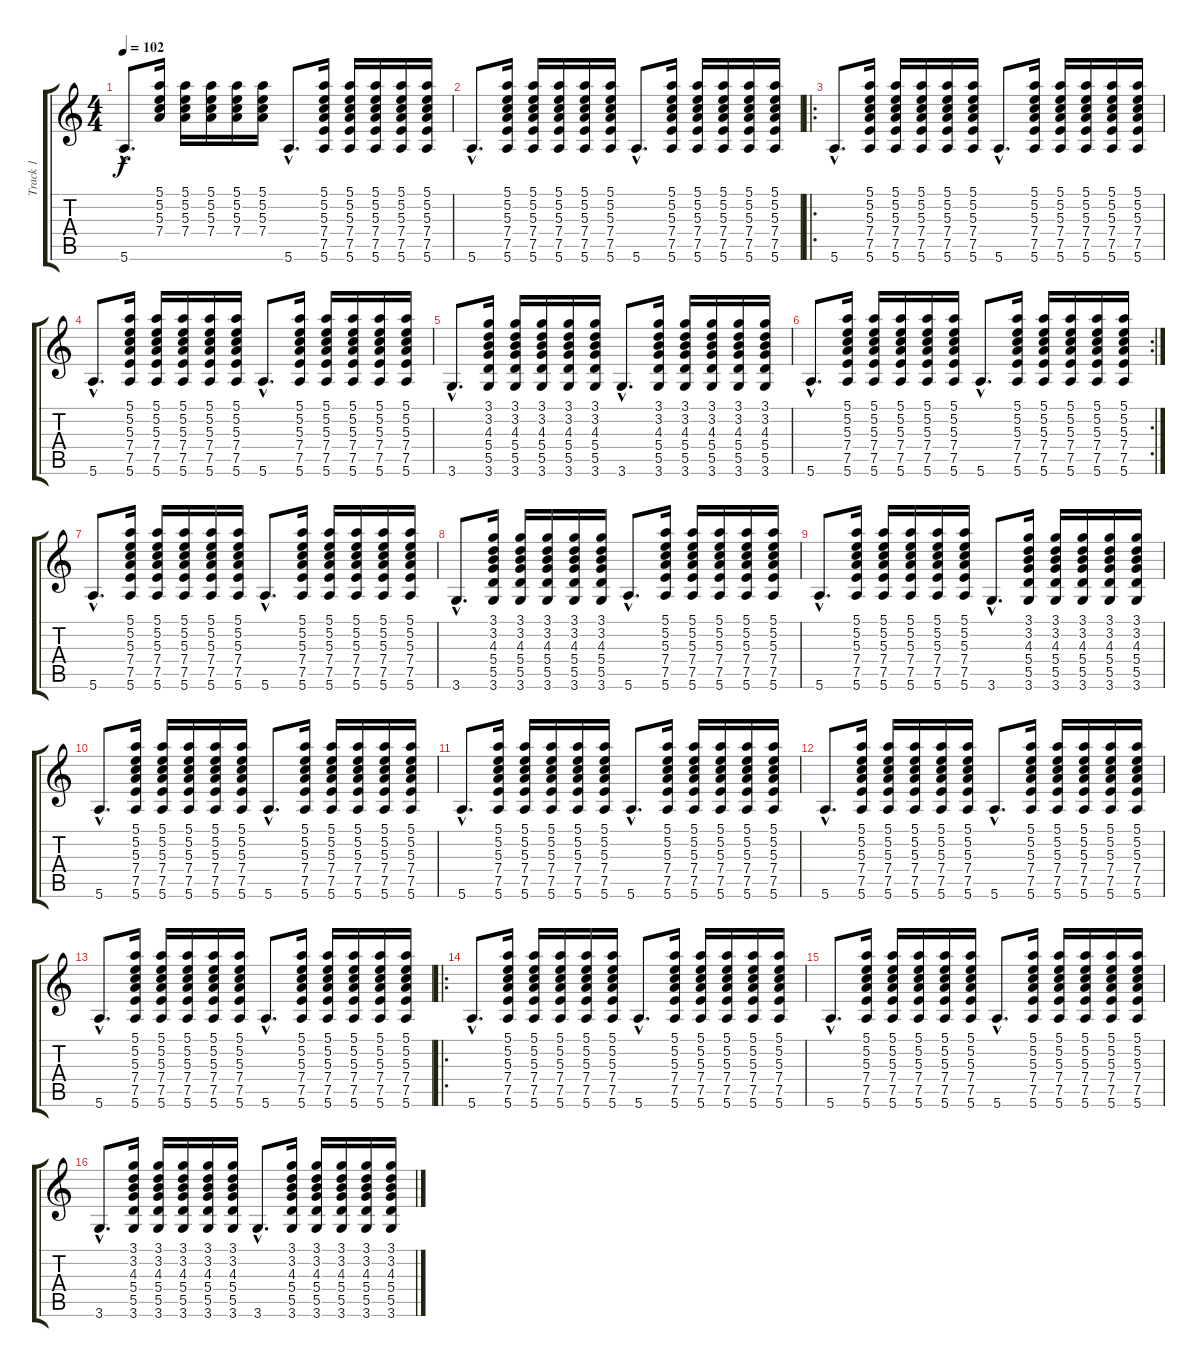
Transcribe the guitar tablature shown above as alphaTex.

\track ("Track 1" "Track 1") {instrument acousticguitarsteel}
\staff {score tabs}
\tuning (E4 B3 G3 D3 A2 E2) {hide}
\ts (4 4)
\tempo 102
\clef g2
\ks c
5.6{hac}.8{d dy f instrument acousticguitarsteel} (5.1 5.2 5.3 7.4).16 (5.1 5.2 5.3 7.4).16 (5.1 5.2 5.3 7.4).16 (5.1 5.2 5.3 7.4).16 (5.1 5.2 5.3 7.4).16 5.6{hac}.8{d} (5.1 5.2 5.3 7.4 7.5 5.6).16 (5.1 5.2 5.3 7.4 7.5 5.6).16 (5.1 5.2 5.3 7.4 7.5 5.6).16 (5.1 5.2 5.3 7.4 7.5 5.6).16 (5.1 5.2 5.3 7.4 7.5 5.6).16 |
5.6{hac}.8{d} (5.1 5.2 5.3 7.4 7.5 5.6).16 (5.1 5.2 5.3 7.4 7.5 5.6).16 (5.1 5.2 5.3 7.4 7.5 5.6).16 (5.1 5.2 5.3 7.4 7.5 5.6).16 (5.1 5.2 5.3 7.4 7.5 5.6).16 5.6{hac}.8{d} (5.1 5.2 5.3 7.4 7.5 5.6).16 (5.1 5.2 5.3 7.4 7.5 5.6).16 (5.1 5.2 5.3 7.4 7.5 5.6).16 (5.1 5.2 5.3 7.4 7.5 5.6).16 (5.1 5.2 5.3 7.4 7.5 5.6).16 |
\ro
5.6{hac}.8{d} (5.1 5.2 5.3 7.4 7.5 5.6).16 (5.1 5.2 5.3 7.4 7.5 5.6).16 (5.1 5.2 5.3 7.4 7.5 5.6).16 (5.1 5.2 5.3 7.4 7.5 5.6).16 (5.1 5.2 5.3 7.4 7.5 5.6).16 5.6{hac}.8{d} (5.1 5.2 5.3 7.4 7.5 5.6).16 (5.1 5.2 5.3 7.4 7.5 5.6).16 (5.1 5.2 5.3 7.4 7.5 5.6).16 (5.1 5.2 5.3 7.4 7.5 5.6).16 (5.1 5.2 5.3 7.4 7.5 5.6).16 |
5.6{hac}.8{d} (5.1 5.2 5.3 7.4 7.5 5.6).16 (5.1 5.2 5.3 7.4 7.5 5.6).16 (5.1 5.2 5.3 7.4 7.5 5.6).16 (5.1 5.2 5.3 7.4 7.5 5.6).16 (5.1 5.2 5.3 7.4 7.5 5.6).16 5.6{hac}.8{d} (5.1 5.2 5.3 7.4 7.5 5.6).16 (5.1 5.2 5.3 7.4 7.5 5.6).16 (5.1 5.2 5.3 7.4 7.5 5.6).16 (5.1 5.2 5.3 7.4 7.5 5.6).16 (5.1 5.2 5.3 7.4 7.5 5.6).16 |
3.6{hac}.8{d} (3.1 3.2 4.3 5.4 5.5 3.6).16 (3.1 3.2 4.3 5.4 5.5 3.6).16 (3.1 3.2 4.3 5.4 5.5 3.6).16 (3.1 3.2 4.3 5.4 5.5 3.6).16 (3.1 3.2 4.3 5.4 5.5 3.6).16 3.6{hac}.8{d} (3.1 3.2 4.3 5.4 5.5 3.6).16 (3.1 3.2 4.3 5.4 5.5 3.6).16 (3.1 3.2 4.3 5.4 5.5 3.6).16 (3.1 3.2 4.3 5.4 5.5 3.6).16 (3.1 3.2 4.3 5.4 5.5 3.6).16 |
\rc 2
5.6{hac}.8{d} (5.1 5.2 5.3 7.4 7.5 5.6).16 (5.1 5.2 5.3 7.4 7.5 5.6).16 (5.1 5.2 5.3 7.4 7.5 5.6).16 (5.1 5.2 5.3 7.4 7.5 5.6).16 (5.1 5.2 5.3 7.4 7.5 5.6).16 5.6{hac}.8{d} (5.1 5.2 5.3 7.4 7.5 5.6).16 (5.1 5.2 5.3 7.4 7.5 5.6).16 (5.1 5.2 5.3 7.4 7.5 5.6).16 (5.1 5.2 5.3 7.4 7.5 5.6).16 (5.1 5.2 5.3 7.4 7.5 5.6).16 |
5.6{hac}.8{d} (5.1 5.2 5.3 7.4 7.5 5.6).16 (5.1 5.2 5.3 7.4 7.5 5.6).16 (5.1 5.2 5.3 7.4 7.5 5.6).16 (5.1 5.2 5.3 7.4 7.5 5.6).16 (5.1 5.2 5.3 7.4 7.5 5.6).16 5.6{hac}.8{d} (5.1 5.2 5.3 7.4 7.5 5.6).16 (5.1 5.2 5.3 7.4 7.5 5.6).16 (5.1 5.2 5.3 7.4 7.5 5.6).16 (5.1 5.2 5.3 7.4 7.5 5.6).16 (5.1 5.2 5.3 7.4 7.5 5.6).16 |
3.6{hac}.8{d} (3.1 3.2 4.3 5.4 5.5 3.6).16 (3.1 3.2 4.3 5.4 5.5 3.6).16 (3.1 3.2 4.3 5.4 5.5 3.6).16 (3.1 3.2 4.3 5.4 5.5 3.6).16 (3.1 3.2 4.3 5.4 5.5 3.6).16 5.6{hac}.8{d} (5.1 5.2 5.3 7.4 7.5 5.6).16 (5.1 5.2 5.3 7.4 7.5 5.6).16 (5.1 5.2 5.3 7.4 7.5 5.6).16 (5.1 5.2 5.3 7.4 7.5 5.6).16 (5.1 5.2 5.3 7.4 7.5 5.6).16 |
5.6{hac}.8{d} (5.1 5.2 5.3 7.4 7.5 5.6).16 (5.1 5.2 5.3 7.4 7.5 5.6).16 (5.1 5.2 5.3 7.4 7.5 5.6).16 (5.1 5.2 5.3 7.4 7.5 5.6).16 (5.1 5.2 5.3 7.4 7.5 5.6).16 3.6{hac}.8{d} (3.1 3.2 4.3 5.4 5.5 3.6).16 (3.1 3.2 4.3 5.4 5.5 3.6).16 (3.1 3.2 4.3 5.4 5.5 3.6).16 (3.1 3.2 4.3 5.4 5.5 3.6).16 (3.1 3.2 4.3 5.4 5.5 3.6).16 |
5.6{hac}.8{d} (5.1 5.2 5.3 7.4 7.5 5.6).16 (5.1 5.2 5.3 7.4 7.5 5.6).16 (5.1 5.2 5.3 7.4 7.5 5.6).16 (5.1 5.2 5.3 7.4 7.5 5.6).16 (5.1 5.2 5.3 7.4 7.5 5.6).16 5.6{hac}.8{d} (5.1 5.2 5.3 7.4 7.5 5.6).16 (5.1 5.2 5.3 7.4 7.5 5.6).16 (5.1 5.2 5.3 7.4 7.5 5.6).16 (5.1 5.2 5.3 7.4 7.5 5.6).16 (5.1 5.2 5.3 7.4 7.5 5.6).16 |
5.6{hac}.8{d} (5.1 5.2 5.3 7.4 7.5 5.6).16 (5.1 5.2 5.3 7.4 7.5 5.6).16 (5.1 5.2 5.3 7.4 7.5 5.6).16 (5.1 5.2 5.3 7.4 7.5 5.6).16 (5.1 5.2 5.3 7.4 7.5 5.6).16 5.6{hac}.8{d} (5.1 5.2 5.3 7.4 7.5 5.6).16 (5.1 5.2 5.3 7.4 7.5 5.6).16 (5.1 5.2 5.3 7.4 7.5 5.6).16 (5.1 5.2 5.3 7.4 7.5 5.6).16 (5.1 5.2 5.3 7.4 7.5 5.6).16 |
5.6{hac}.8{d} (5.1 5.2 5.3 7.4 7.5 5.6).16 (5.1 5.2 5.3 7.4 7.5 5.6).16 (5.1 5.2 5.3 7.4 7.5 5.6).16 (5.1 5.2 5.3 7.4 7.5 5.6).16 (5.1 5.2 5.3 7.4 7.5 5.6).16 5.6{hac}.8{d} (5.1 5.2 5.3 7.4 7.5 5.6).16 (5.1 5.2 5.3 7.4 7.5 5.6).16 (5.1 5.2 5.3 7.4 7.5 5.6).16 (5.1 5.2 5.3 7.4 7.5 5.6).16 (5.1 5.2 5.3 7.4 7.5 5.6).16 |
5.6{hac}.8{d} (5.1 5.2 5.3 7.4 7.5 5.6).16 (5.1 5.2 5.3 7.4 7.5 5.6).16 (5.1 5.2 5.3 7.4 7.5 5.6).16 (5.1 5.2 5.3 7.4 7.5 5.6).16 (5.1 5.2 5.3 7.4 7.5 5.6).16 5.6{hac}.8{d} (5.1 5.2 5.3 7.4 7.5 5.6).16 (5.1 5.2 5.3 7.4 7.5 5.6).16 (5.1 5.2 5.3 7.4 7.5 5.6).16 (5.1 5.2 5.3 7.4 7.5 5.6).16 (5.1 5.2 5.3 7.4 7.5 5.6).16 |
\ro
5.6{hac}.8{d} (5.1 5.2 5.3 7.4 7.5 5.6).16 (5.1 5.2 5.3 7.4 7.5 5.6).16 (5.1 5.2 5.3 7.4 7.5 5.6).16 (5.1 5.2 5.3 7.4 7.5 5.6).16 (5.1 5.2 5.3 7.4 7.5 5.6).16 5.6{hac}.8{d} (5.1 5.2 5.3 7.4 7.5 5.6).16 (5.1 5.2 5.3 7.4 7.5 5.6).16 (5.1 5.2 5.3 7.4 7.5 5.6).16 (5.1 5.2 5.3 7.4 7.5 5.6).16 (5.1 5.2 5.3 7.4 7.5 5.6).16 |
5.6{hac}.8{d} (5.1 5.2 5.3 7.4 7.5 5.6).16 (5.1 5.2 5.3 7.4 7.5 5.6).16 (5.1 5.2 5.3 7.4 7.5 5.6).16 (5.1 5.2 5.3 7.4 7.5 5.6).16 (5.1 5.2 5.3 7.4 7.5 5.6).16 5.6{hac}.8{d} (5.1 5.2 5.3 7.4 7.5 5.6).16 (5.1 5.2 5.3 7.4 7.5 5.6).16 (5.1 5.2 5.3 7.4 7.5 5.6).16 (5.1 5.2 5.3 7.4 7.5 5.6).16 (5.1 5.2 5.3 7.4 7.5 5.6).16 |
3.6{hac}.8{d} (3.1 3.2 4.3 5.4 5.5 3.6).16 (3.1 3.2 4.3 5.4 5.5 3.6).16 (3.1 3.2 4.3 5.4 5.5 3.6).16 (3.1 3.2 4.3 5.4 5.5 3.6).16 (3.1 3.2 4.3 5.4 5.5 3.6).16 3.6{hac}.8{d} (3.1 3.2 4.3 5.4 5.5 3.6).16 (3.1 3.2 4.3 5.4 5.5 3.6).16 (3.1 3.2 4.3 5.4 5.5 3.6).16 (3.1 3.2 4.3 5.4 5.5 3.6).16 (3.1 3.2 4.3 5.4 5.5 3.6).16
